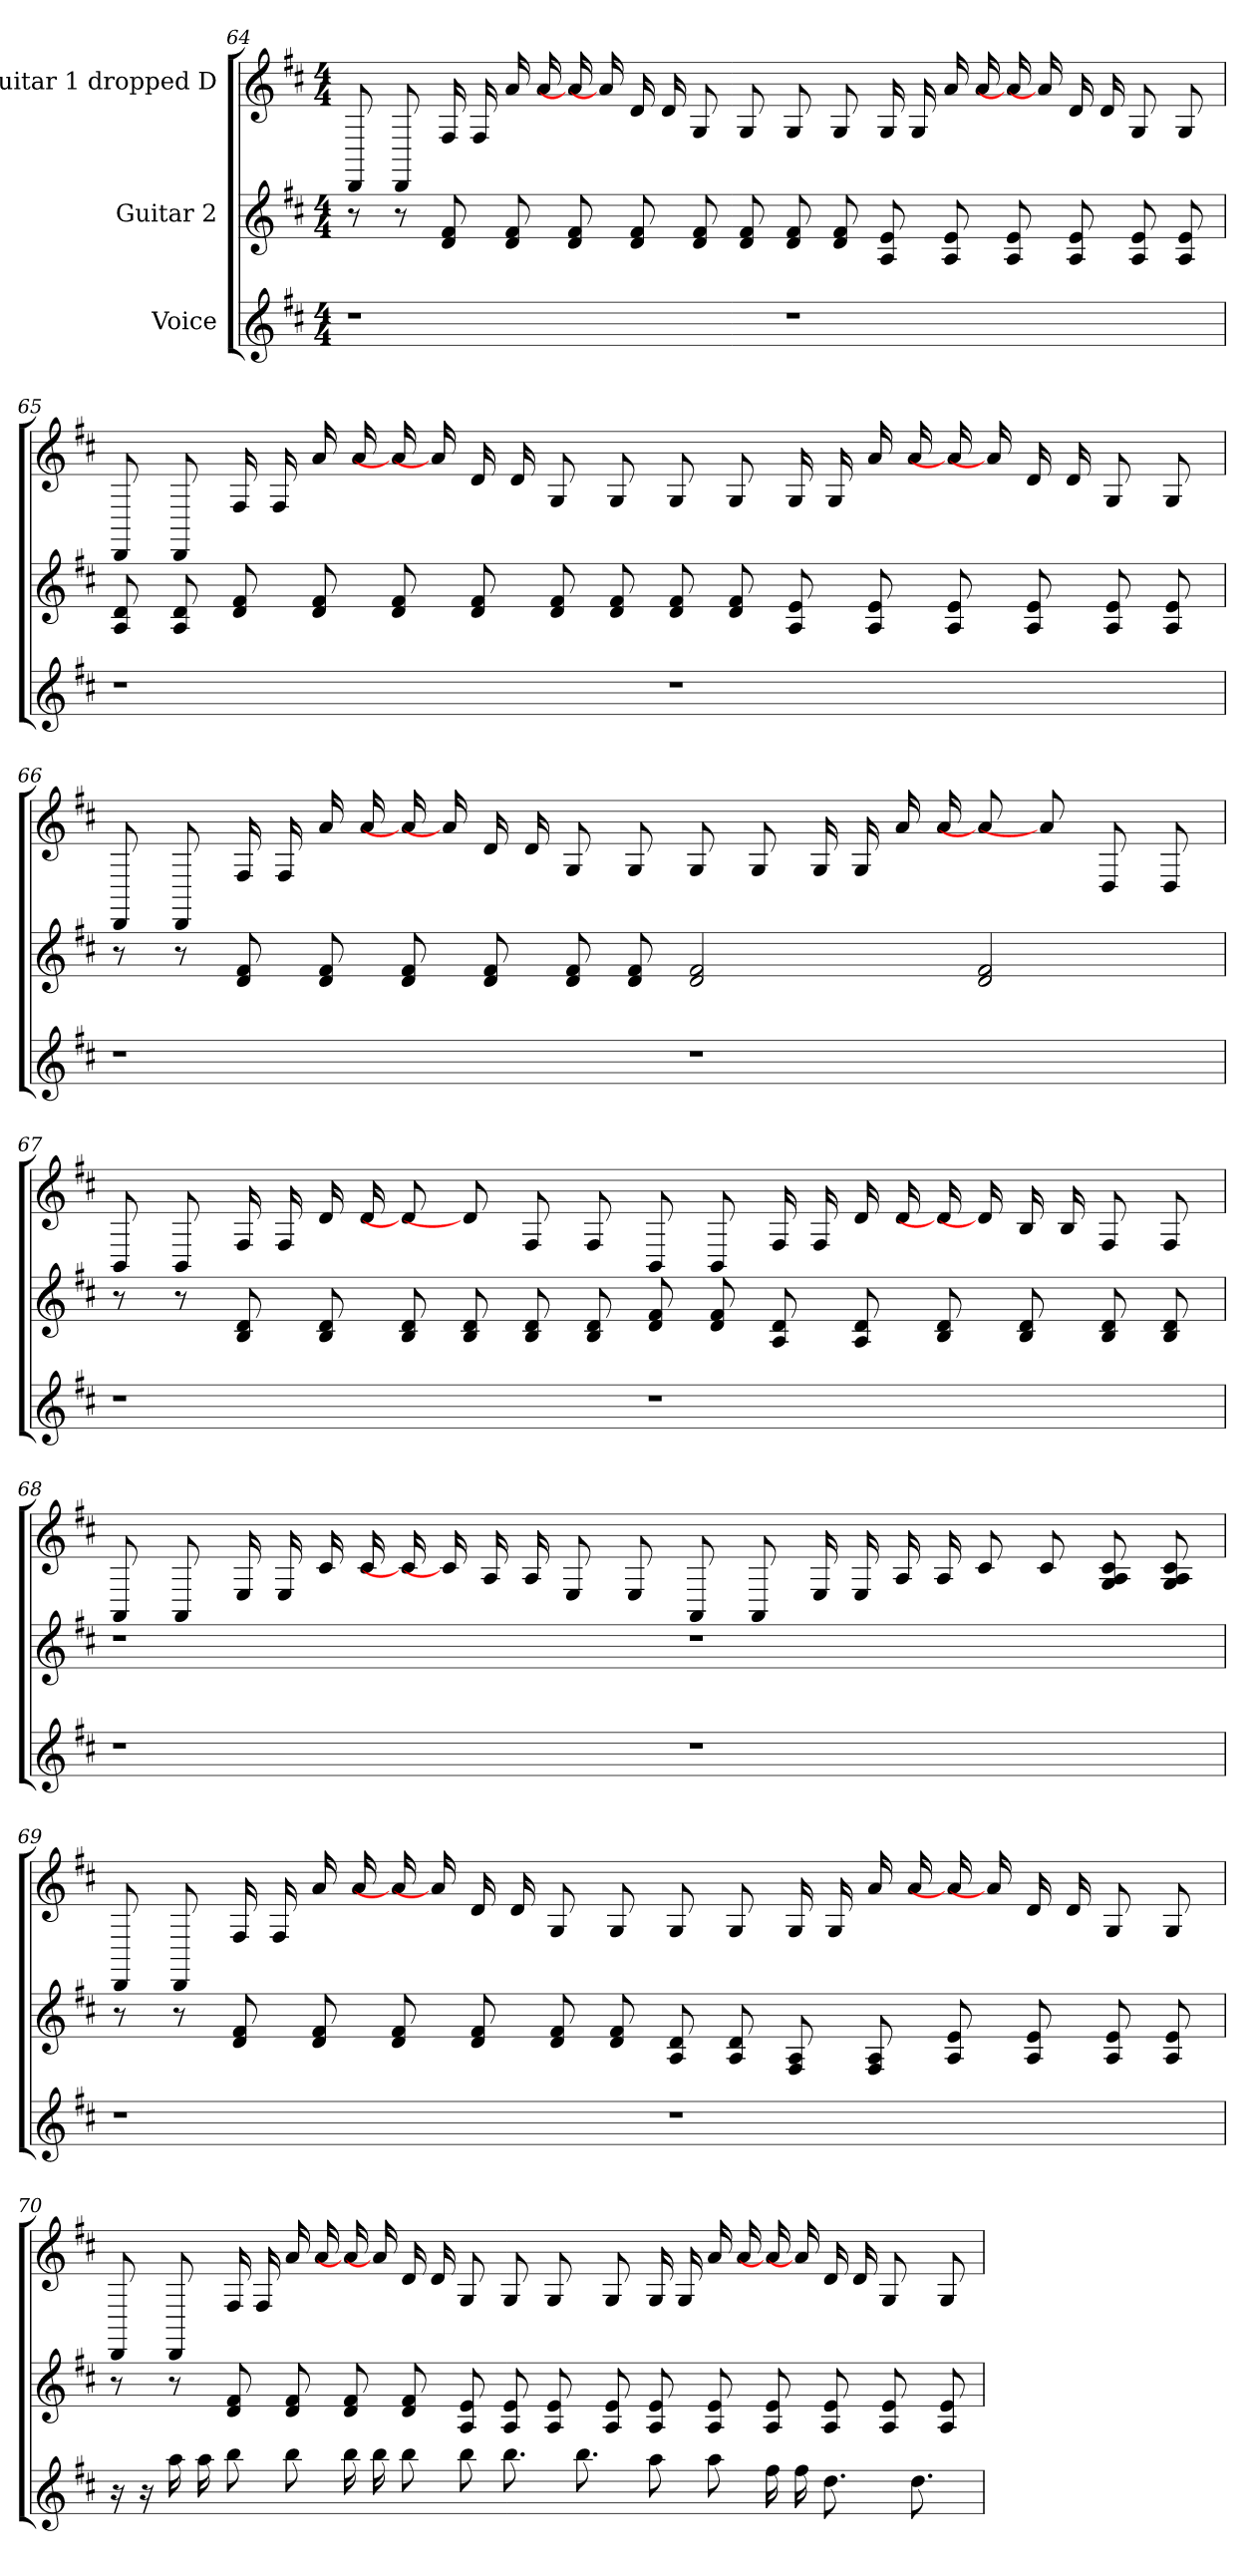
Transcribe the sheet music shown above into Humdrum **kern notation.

**kern	**kern	**kern
*part3	*part2	*part1
*staff3	*staff2	*staff1
*I"Voice	*I"Guitar 2	*I"Guitar 1 dropped D
*	*	*
*ITrd8c14	*	*
*k[f#c#]	*k[f#c#]	*k[f#c#]
*M4/4	*M4/4	*M4/4
=64	=64	=64
1r	8r	8DD
.	8r	8DD
.	8f# 8d	16F#
.	.	16F#
.	8f# 8d	16a
.	.	16a
.	8f# 8d	16a]
.	.	16a]
.	8f# 8d	16d
.	.	16d
.	8f# 8d	8G
.	8f# 8d	8G
1r	8f# 8d	8G
.	8f# 8d	8G
.	8e 8A	16G
.	.	16G
.	8e 8A	16a
.	.	16a
.	8e 8A	16a]
.	.	16a]
.	8e 8A	16d
.	.	16d
.	8e 8A	8G
.	8e 8A	8G
=65	=65	=65
1r	8d 8A	8DD
.	8d 8A	8DD
.	8f# 8d	16F#
.	.	16F#
.	8f# 8d	16a
.	.	16a
.	8f# 8d	16a]
.	.	16a]
.	8f# 8d	16d
.	.	16d
.	8f# 8d	8G
.	8f# 8d	8G
1r	8f# 8d	8G
.	8f# 8d	8G
.	8e 8A	16G
.	.	16G
.	8e 8A	16a
.	.	16a
.	8e 8A	16a]
.	.	16a]
.	8e 8A	16d
.	.	16d
.	8e 8A	8G
.	8e 8A	8G
=66	=66	=66
1r	8r	8DD
.	8r	8DD
.	8f# 8d	16F#
.	.	16F#
.	8f# 8d	16a
.	.	16a
.	8f# 8d	16a]
.	.	16a]
.	8f# 8d	16d
.	.	16d
.	8f# 8d	8G
.	8f# 8d	8G
1r	2f# 2d	8G
.	.	8G
.	.	16G
.	.	16G
.	.	16a
.	.	16a
.	2f# 2d	8a]
.	.	8a]
.	.	8D
.	.	8D
=67	=67	=67
1r	8r	8BB
.	8r	8BB
.	8d 8B	16F#
.	.	16F#
.	8d 8B	16d
.	.	16d
.	8d 8B	8d]
.	8d 8B	8d]
.	8d 8B	8F#
.	8d 8B	8F#
1r	8f# 8d	8BB
.	8f# 8d	8BB
.	8d 8A	16F#
.	.	16F#
.	8d 8A	16d
.	.	16d
.	8d 8B	16d]
.	.	16d]
.	8d 8B	16B
.	.	16B
.	8d 8B	8F#
.	8d 8B	8F#
=68	=68	=68
1r	1r	8AA
.	.	8AA
.	.	16E
.	.	16E
.	.	16c#
.	.	16c#
.	.	16c#]
.	.	16c#]
.	.	16A
.	.	16A
.	.	8E
.	.	8E
1r	1r	8AA
.	.	8AA
.	.	16E
.	.	16E
.	.	16A
.	.	16A
.	.	8c#
.	.	8c#
.	.	8c# 8A 8G
.	.	8c# 8A 8G
=69	=69	=69
1r	8r	8DD
.	8r	8DD
.	8f# 8d	16F#
.	.	16F#
.	8f# 8d	16a
.	.	16a
.	8f# 8d	16a]
.	.	16a]
.	8f# 8d	16d
.	.	16d
.	8f# 8d	8G
.	8f# 8d	8G
1r	8d 8A	8G
.	8d 8A	8G
.	8A 8F#	16G
.	.	16G
.	8A 8F#	16a
.	.	16a
.	8e 8A	16a]
.	.	16a]
.	8e 8A	16d
.	.	16d
.	8e 8A	8G
.	8e 8A	8G
=70	=70	=70
16r	8r	8DD
16r	.	.
16a	8r	8DD
16a	.	.
8b	8f# 8d	16F#
.	.	16F#
8b	8f# 8d	16a
.	.	16a
16b	8f# 8d	16a]
16b	.	16a]
8b	8f# 8d	16d
.	.	16d
8b	8e 8A	8G
8.b	8e 8A	8G
.	8e 8A	8G
8.b	.	.
.	8e 8A	8G
8a	8e 8A	16G
.	.	16G
8a	8e 8A	16a
.	.	16a
16f#	8e 8A	16a]
16f#	.	16a]
8.d	8e 8A	16d
.	.	16d
.	8e 8A	8G
8.d	.	.
.	8e 8A	8G
=	=	=
*-	*-	*-
